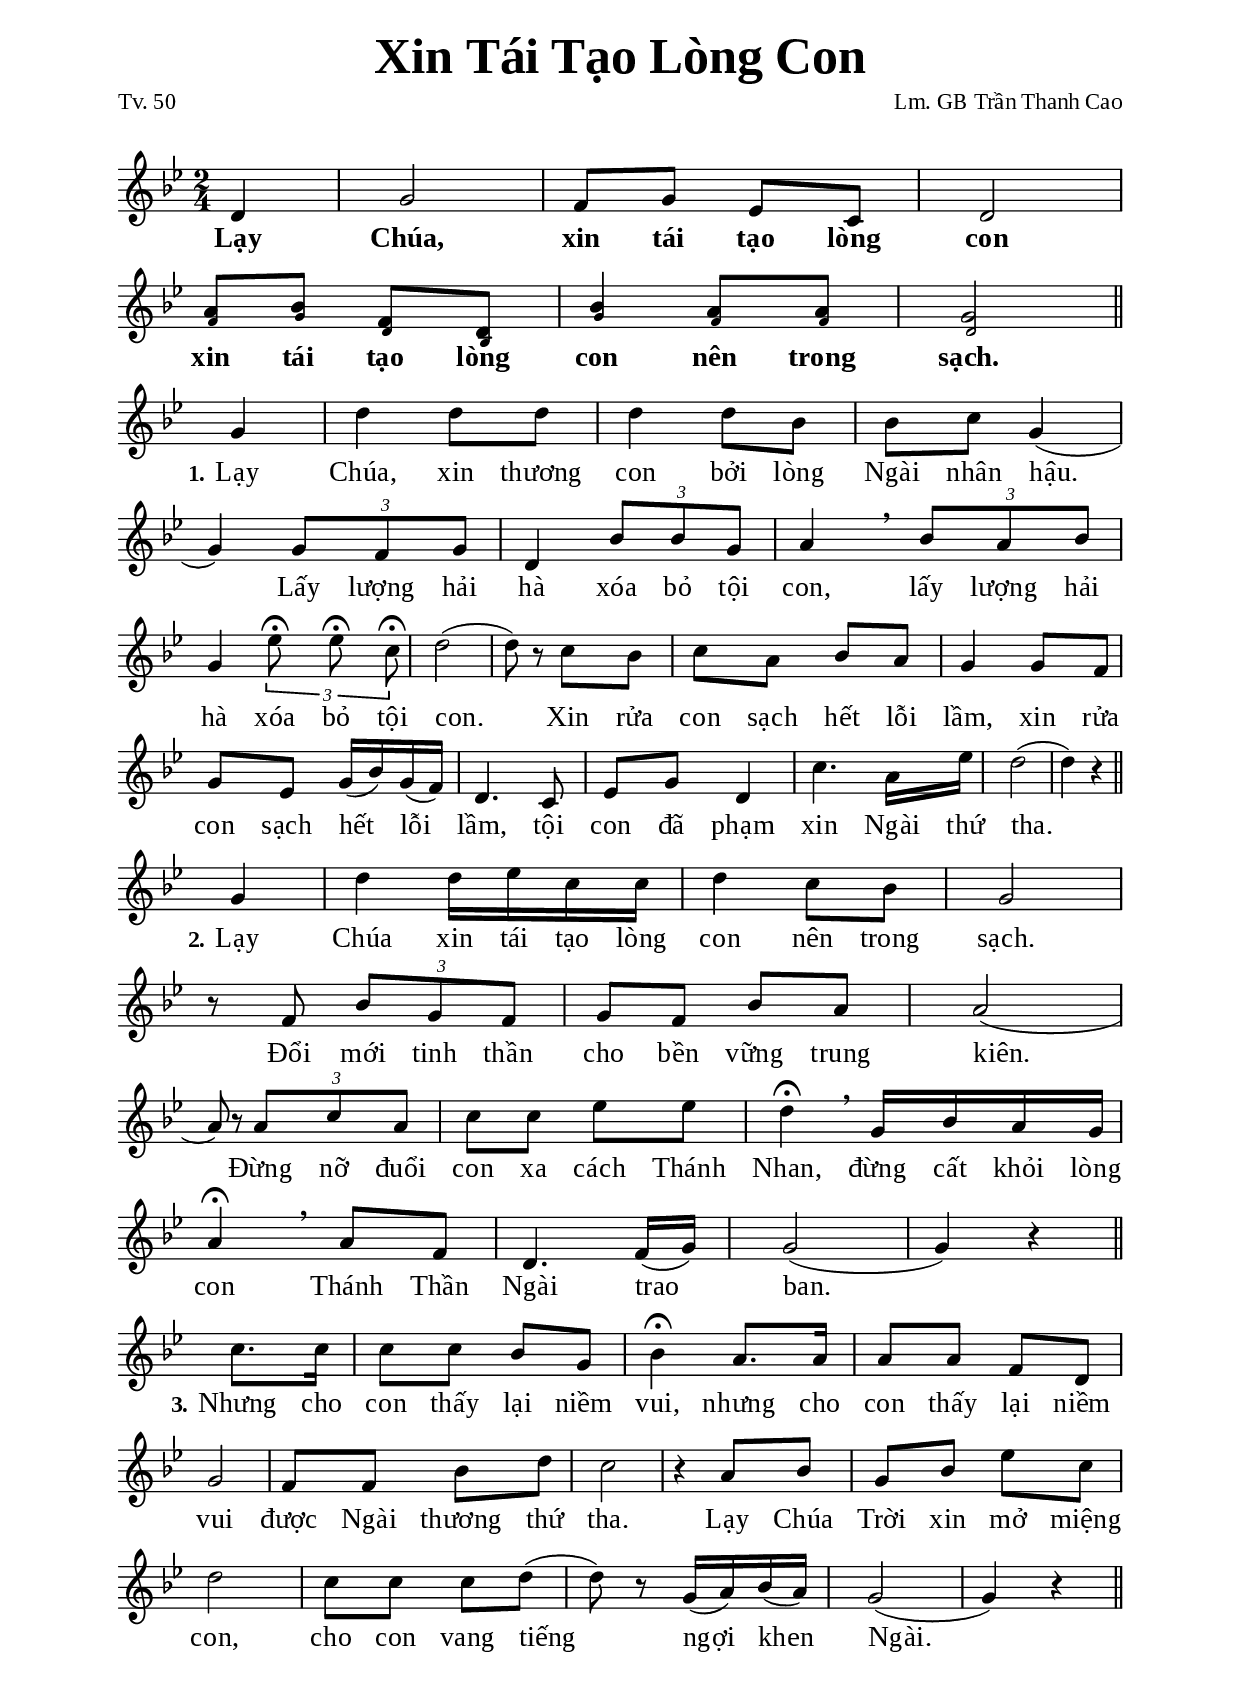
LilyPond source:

% Cài đặt chung
\version "2.22.1"
\include "english.ly"

\header {
  title = \markup { \fontsize #3 "Xin Tái Tạo Lòng Con" }
  poet = "Tv. 50"
  composer = "Lm. GB Trần Thanh Cao"
  arranger = " "
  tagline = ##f
}

% Nhạc điệp khúc
nhacDiepKhucSop = \relative c' {
  \partial 4 d4 |
  g2 |
  f8 g ef c |
  d2 |
  a'8 bf f d |
  bf'4 a8 a |
  g2 \bar "||"
}

nhacDiepKhucBas = \relative c' {
  \skip 4
  \skip 2
  \skip 2
  \skip 2
  f8 g d bf |
  g'4 f8 f |
  d2
}

% Nhạc phiên khúc
nhacPhienKhucMot = \relative c'' {
  \partial 4 g4 |
  d' d8 d |
  d4 d8 bf |
  bf c g4 ( |
  g) \tuplet 3/2 { g8 f g } |
  d4 \tuplet 3/2 { bf'8 bf g } |
  a4 \breathe \tuplet 3/2 { bf8 a bf } |
  \autoBeamOff
  g4 \tuplet 3/2 { ef'8 \fermata ef \fermata c \fermata } |
  \autoBeamOn
  d2 ( |
  d8) r c bf |
  c a bf a |
  g4 g8 f |
  g ef g16 (bf) g (f) |
  d4. c8 |
  ef8 g d4 |
  c'4. a16 ef' |
  d2 ( |
  d4) r \bar "||"
}

nhacPhienKhucHai = \relative c'' {
  \partial 4 g4 |
  d'4 d16 ef c c |
  d4 c8 bf |
  g2 |
  r8 f \tuplet 3/2 { bf8 g f } |
  g f bf a |
  a2 ( |
  a8) r \tuplet 3/2 { a8 c a } |
  c c ef ef |
  d4 \fermata \breathe g,16 bf a g |
  a4 \fermata \breathe a8 f |
  d4. f16 (g) |
  g2 ( |
  g4) r \bar "||"
}

nhacPhienKhucBa = \relative c'' {
  \partial 4 c8. c16 |
  c8 c bf g |
  bf4 \fermata a8. a16 |
  a8 a f d |
  g2 |
  f8 f bf d |
  c2 |
  r4 a8 bf |
  g bf ef c |
  d2 |
  c8 c c d ( |
  d) r g,16 (a) bf (a) |
  g2 ( |
  g4) r \bar "||"
}

% Lời điệp khúc
loiDiepKhuc = \lyricmode {
  Lạy Chúa, xin tái tạo lòng con
  xin tái tạo lòng con nên trong sạch.
}

% Lời phiên khúc
loiPhienKhucMot = \lyricmode {
  \set stanza = #"1."
  Lạy Chúa, xin thương con bởi lòng Ngài nhân hậu.
  Lấy lượng hải hà xóa bỏ tội con,
  lấy lượng hải hà xóa bỏ tội con.
  Xin rửa con sạch hết lỗi lầm,
  xin rửa con sạch hết lỗi lầm,
  tội con đã phạm xin Ngài thứ tha.
}

loiPhienKhucHai = \lyricmode {
  \set stanza = #"2."
  Lạy Chúa xin tái tạo lòng con nên trong sạch.
  Đổi mới tinh thần cho bền vững trung kiên.
  Đừng nỡ đuổi con xa cách Thánh Nhan,
  đừng cất khỏi lòng con Thánh Thần Ngài trao ban.
}

loiPhienKhucBa = \lyricmode {
  \set stanza = #"3."
  Nhưng cho con thấy lại niềm vui,
  nhưng cho con thấy lại niềm vui
  được Ngài thương thứ tha.
  Lạy Chúa Trời xin mở miệng con,
  cho con vang tiếng ngợi khen Ngài.
}


% Dàn trang
\paper {
  #(set-paper-size "a4")
  top-margin = 10\mm
  bottom-margin = 10\mm
  left-margin = 20\mm
  right-margin = 20\mm
  indent = #0
  #(define fonts
    (make-pango-font-tree
      "Liberation Serif"
      "Liberation Serif"
      "Liberation Serif"
      (/ 20 20)))
  page-count = #1
  system-system-spacing = #'((basic-distance . 13))
  score-system-spacing = #'((basic-distance . 13))
  
}

% Thiết lập tông và nhịp
TongNhip = { \key bf \major \time 2/4 }

% Đổi kích thước nốt cho bè phụ
notBePhu =
#(define-music-function (font-size music) (number? ly:music?)
   (for-some-music
     (lambda (m)
       (if (music-is-of-type? m 'rhythmic-event)
           (begin
             (set! (ly:music-property m 'tweaks)
                   (cons `(font-size . ,font-size)
                         (ly:music-property m 'tweaks)))
             #t)
           #f))
     music)
   music)

\score {
  \new ChoirStaff <<
    \new Staff = diepKhuc \with {
        \consists "Merge_rests_engraver"
        %\magnifyStaff #(magstep +1)
        printPartCombineTexts = ##f
      }
      <<
      \new Voice \TongNhip \partCombine 
        \nhacDiepKhucSop
        \notBePhu -3 { \nhacDiepKhucBas }
      \new NullVoice = nhacThamChieu \nhacDiepKhucSop
      \new Lyrics \lyricsto nhacThamChieu \loiDiepKhuc
      >>
  >>
  \layout {
    \override Lyrics.LyricText.font-series = #'bold
    \override Lyrics.LyricText.font-size = #+2
    \override Lyrics.LyricSpace.minimum-distance = #5
    \override Score.BarNumber.break-visibility = ##(#f #f #f)
    \override Score.SpacingSpanner.uniform-stretching = ##t
  }
}

\score {
  \new ChoirStaff <<
    \new Staff = phienKhuc \with {
        %\magnifyStaff #(magstep +1)
      }
      <<
      \new Voice = beSop {
        \TongNhip \nhacPhienKhucMot
      }
    >>
    \new Lyrics \lyricsto beSop \loiPhienKhucMot
  >>
  \layout {
    \override Staff.TimeSignature.transparent = ##t
    \override Lyrics.LyricText.font-size = #+2
    \override Lyrics.LyricSpace.minimum-distance = #2.5
    \override Score.BarNumber.break-visibility = ##(#f #f #f)
    \override Score.SpacingSpanner.uniform-stretching = ##t
  }
}

\score {
  \new ChoirStaff <<
    \new Staff = phienKhuc \with {
        %\magnifyStaff #(magstep +1)
      }
      <<
      \new Voice = beSop {
        \TongNhip \nhacPhienKhucHai
      }
    >>
    \new Lyrics \lyricsto beSop \loiPhienKhucHai
  >>
  \layout {
    \override Staff.TimeSignature.transparent = ##t
    \override Lyrics.LyricText.font-size = #+2
    \override Lyrics.LyricSpace.minimum-distance = #2.5
    \override Score.BarNumber.break-visibility = ##(#f #f #f)
    \override Score.SpacingSpanner.uniform-stretching = ##t
  }
}

\score {
  \new ChoirStaff <<
    \new Staff = phienKhuc \with {
        %\magnifyStaff #(magstep +1)
      }
      <<
      \new Voice = beSop {
        \TongNhip \nhacPhienKhucBa
      }
    >>
    \new Lyrics \lyricsto beSop \loiPhienKhucBa
  >>
  \layout {
    \override Staff.TimeSignature.transparent = ##t
    \override Lyrics.LyricText.font-size = #+2
    \override Lyrics.LyricSpace.minimum-distance = #2.2
    \override Score.BarNumber.break-visibility = ##(#f #f #f)
    \override Score.SpacingSpanner.uniform-stretching = ##t
  }
}
